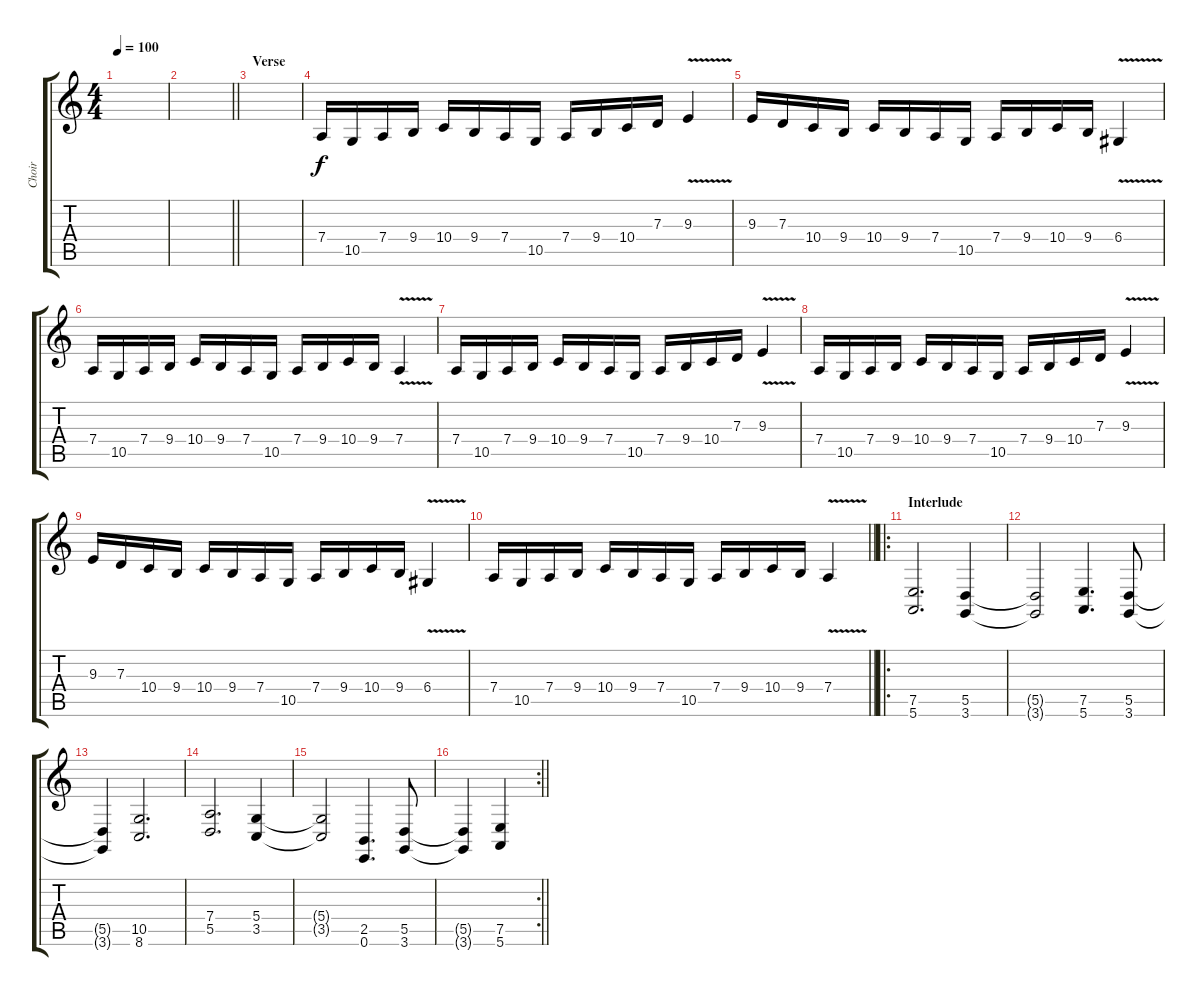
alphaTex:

\track ("Choir" "Choir") {instrument choiraahs}
\staff {score tabs}
\tuning (E4 B3 G3 D3 A2 E2) {hide}
\ts (4 4)
\tempo 100
\clef g2
\ks c
|
\barLineRight lightlight
|
\section ("" "Verse")
|
7.4.16 10.5.16 7.4.16 9.4.16 10.4.16 9.4.16 7.4.16 10.5.16 7.4.16 9.4.16 10.4.16 7.3.16 9.3{v}.4 |
9.3.16 7.3.16 10.4.16 9.4.16 10.4.16 9.4.16 7.4.16 10.5.16 7.4.16 9.4.16 10.4.16 9.4.16 6.4{v}.4 |
7.4.16 10.5.16 7.4.16 9.4.16 10.4.16 9.4.16 7.4.16 10.5.16 7.4.16 9.4.16 10.4.16 9.4.16 7.4{v}.4 |
7.4.16 10.5.16 7.4.16 9.4.16 10.4.16 9.4.16 7.4.16 10.5.16 7.4.16 9.4.16 10.4.16 7.3.16 9.3{v}.4 |
7.4.16 10.5.16 7.4.16 9.4.16 10.4.16 9.4.16 7.4.16 10.5.16 7.4.16 9.4.16 10.4.16 7.3.16 9.3{v}.4 |
9.3.16 7.3.16 10.4.16 9.4.16 10.4.16 9.4.16 7.4.16 10.5.16 7.4.16 9.4.16 10.4.16 9.4.16 6.4{v}.4 |
\barLineRight lightlight
7.4.16 10.5.16 7.4.16 9.4.16 10.4.16 9.4.16 7.4.16 10.5.16 7.4.16 9.4.16 10.4.16 9.4.16 7.4{v}.4 |
\ro
\section ("" "Interlude")
(7.5 5.6).2{d} (5.5 3.6).4 |
(5.5{t} 3.6{t}).2 (7.5 5.6).4{d} (5.5 3.6).8 |
(5.5{t} 3.6{t}).4 (10.5 8.6).2{d} |
(7.4 5.5).2{d} (5.4 3.5).4 |
(5.4{t} 3.5{t}).2 (2.5 0.6).4{d} (5.5 3.6).8 |
\rc 2
\barLineRight lightlight
(5.5{t} 3.6{t}).4 (7.5 5.6).4
